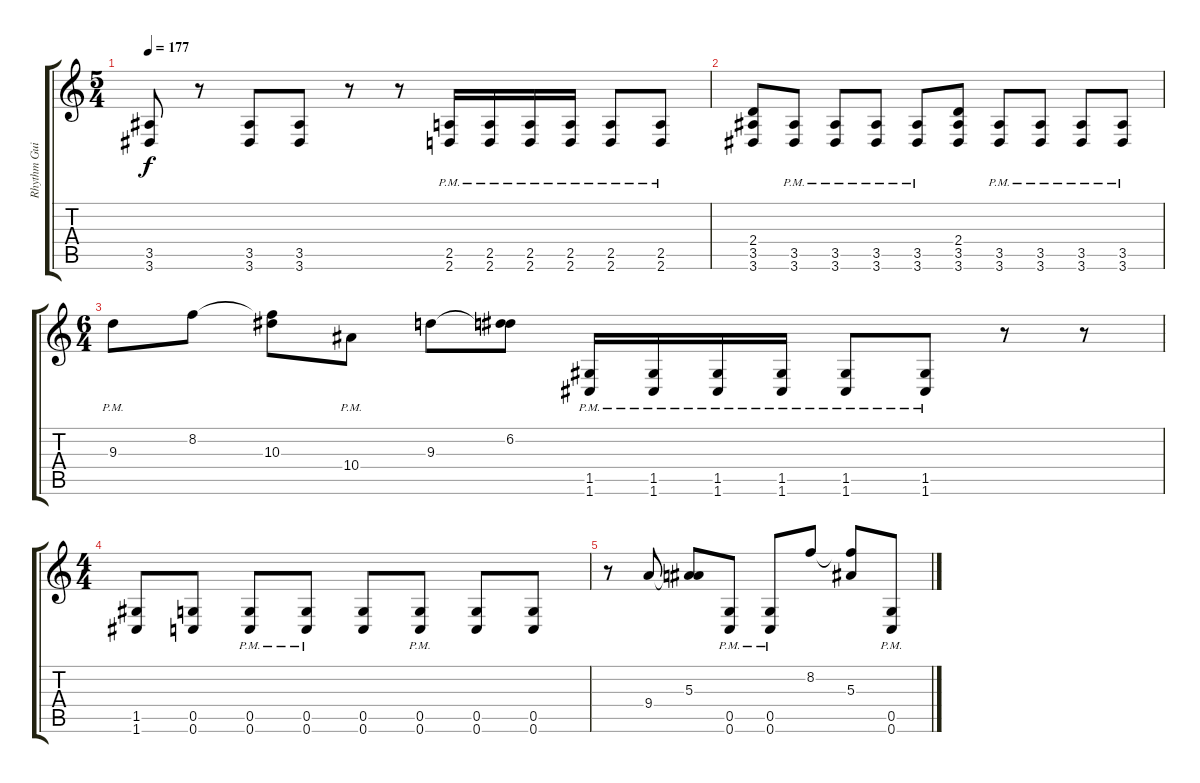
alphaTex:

\track ("Rhythm Guitar 2" "Rhythm Gui") {instrument distortionguitar}
\staff {score tabs}
\tuning (D4 A3 F3 C3 G2 C2) {hide}
\ts (5 4)
\tempo 177
\clef g2
\ks c
(3.5 3.6).8{dy f} r.8 (3.5 3.6).8 (3.5 3.6).8 r.8 r.8 (2.5{pm} 2.6{pm}).16 (2.5{pm} 2.6{pm}).16 (2.5{pm} 2.6{pm}).16 (2.5{pm} 2.6{pm}).16 (2.5{pm} 2.6{pm}).8 (2.5{pm} 2.6{pm}).8 |
(2.4 3.5 3.6).8 (3.5{pm} 3.6{pm}).8 (3.5{pm} 3.6{pm}).8 (3.5{pm} 3.6{pm}).8 (3.5{pm} 3.6{pm}).8 (2.4 3.5 3.6).8 (3.5{pm} 3.6{pm}).8 (3.5{pm} 3.6{pm}).8 (3.5{pm} 3.6{pm}).8 (3.5{pm} 3.6{pm}).8 |
\ts (6 4)
9.3{pm}.8 8.2.8 (8.2{t} 10.3).8 10.4{pm}.8 9.3.8 (6.2 9.3{t}).8 (1.5{pm} 1.6{pm}).16 (1.5{pm} 1.6{pm}).16 (1.5{pm} 1.6{pm}).16 (1.5{pm} 1.6{pm}).16 (1.5{pm} 1.6{pm}).8 (1.5{pm} 1.6{pm}).8 r.8 r.8 |
\ts (4 4)
(1.5 1.6).8 (0.5 0.6).8 (0.5{pm} 0.6{pm}).8 (0.5{pm} 0.6{pm}).8 (0.5 0.6).8 (0.5{pm} 0.6{pm}).8 (0.5 0.6).8 (0.5 0.6).8 |
r.8 9.4.8 (5.3 9.4{t}).8 (0.5{pm} 0.6{pm}).8 (0.5{pm} 0.6{pm}).8 8.2.8 (8.2{t} 5.3).8 (0.5{pm} 0.6{pm}).8
